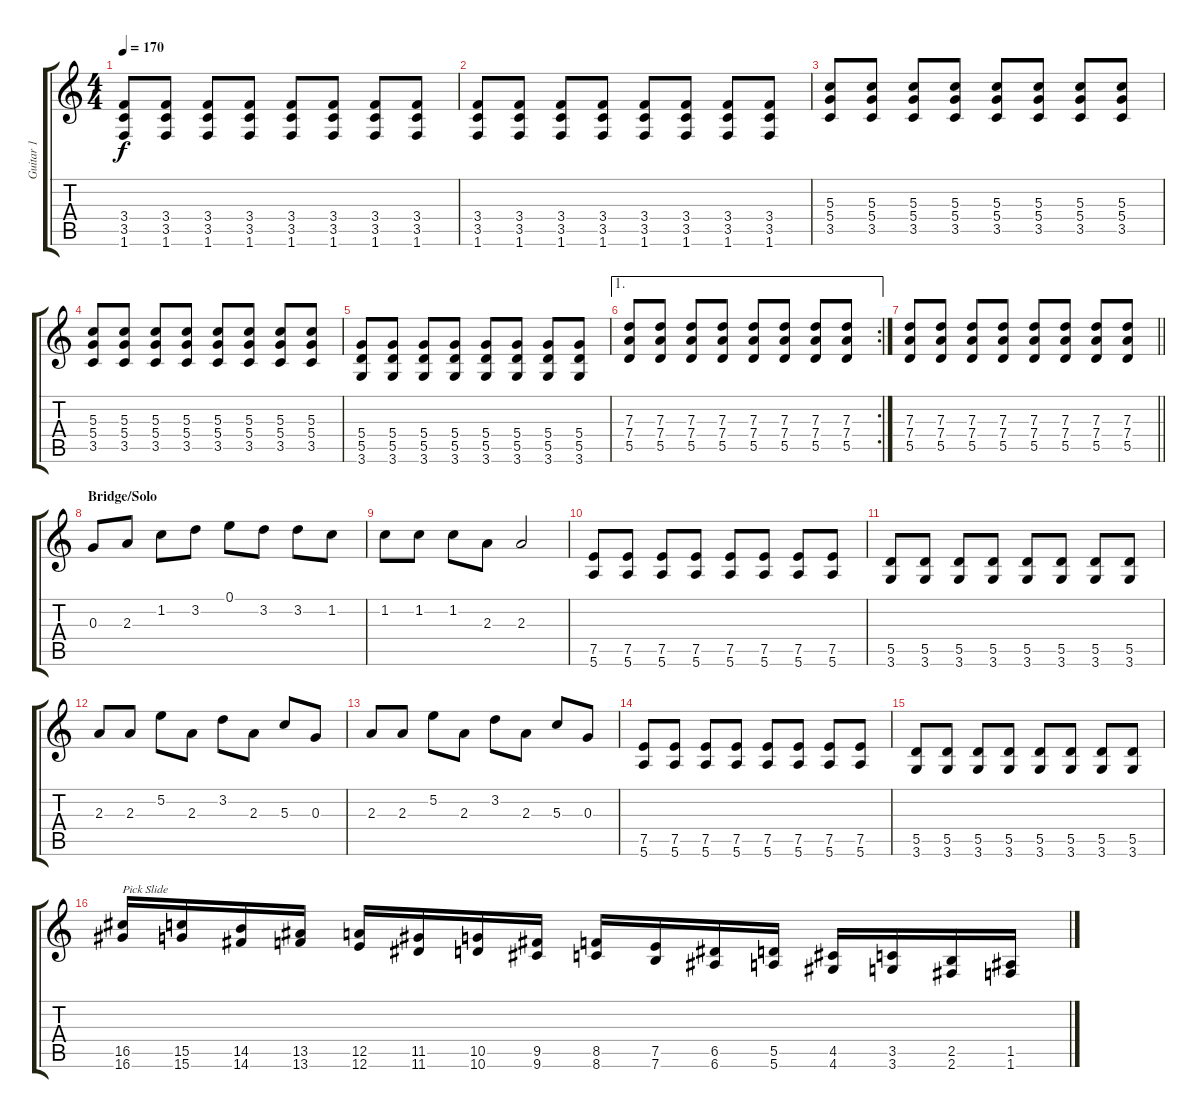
\track ("Guitar 1" "Guitar 1") {instrument distortionguitar}
\staff {score tabs}
\tuning (E4 B3 G3 D3 A2 E2) {hide}
\ts (4 4)
\tempo 170
\clef g2
\ks c
(3.4 3.5 1.6).8{dy f} (3.4 3.5 1.6).8 (3.4 3.5 1.6).8 (3.4 3.5 1.6).8 (3.4 3.5 1.6).8 (3.4 3.5 1.6).8 (3.4 3.5 1.6).8 (3.4 3.5 1.6).8 |
(3.4 3.5 1.6).8 (3.4 3.5 1.6).8 (3.4 3.5 1.6).8 (3.4 3.5 1.6).8 (3.4 3.5 1.6).8 (3.4 3.5 1.6).8 (3.4 3.5 1.6).8 (3.4 3.5 1.6).8 |
(5.3 5.4 3.5).8 (5.3 5.4 3.5).8 (5.3 5.4 3.5).8 (5.3 5.4 3.5).8 (5.3 5.4 3.5).8 (5.3 5.4 3.5).8 (5.3 5.4 3.5).8 (5.3 5.4 3.5).8 |
(5.3 5.4 3.5).8 (5.3 5.4 3.5).8 (5.3 5.4 3.5).8 (5.3 5.4 3.5).8 (5.3 5.4 3.5).8 (5.3 5.4 3.5).8 (5.3 5.4 3.5).8 (5.3 5.4 3.5).8 |
(5.4 5.5 3.6).8 (5.4 5.5 3.6).8 (5.4 5.5 3.6).8 (5.4 5.5 3.6).8 (5.4 5.5 3.6).8 (5.4 5.5 3.6).8 (5.4 5.5 3.6).8 (5.4 5.5 3.6).8 |
\ae 1
\rc 2
(7.3 7.4 5.5).8 (7.3 7.4 5.5).8 (7.3 7.4 5.5).8 (7.3 7.4 5.5).8 (7.3 7.4 5.5).8 (7.3 7.4 5.5).8 (7.3 7.4 5.5).8 (7.3 7.4 5.5).8 |
\barLineRight lightlight
(7.3 7.4 5.5).8 (7.3 7.4 5.5).8 (7.3 7.4 5.5).8 (7.3 7.4 5.5).8 (7.3 7.4 5.5).8 (7.3 7.4 5.5).8 (7.3 7.4 5.5).8 (7.3 7.4 5.5).8 |
\section ("" "Bridge/Solo")
0.3.8{volume 16 balance 8} 2.3.8 1.2.8 3.2.8 0.1.8 3.2.8 3.2.8 1.2.8 |
1.2.8 1.2.8 1.2.8 2.3.8 2.3.2 |
(7.5 5.6).8{volume 13 balance 0} (7.5 5.6).8 (7.5 5.6).8 (7.5 5.6).8 (7.5 5.6).8 (7.5 5.6).8 (7.5 5.6).8 (7.5 5.6).8 |
(5.5 3.6).8 (5.5 3.6).8 (5.5 3.6).8 (5.5 3.6).8 (5.5 3.6).8 (5.5 3.6).8 (5.5 3.6).8 (5.5 3.6).8 |
2.3.8{volume 16 balance 8} 2.3.8 5.2.8 2.3.8 3.2.8 2.3.8 5.3.8 0.3.8 |
2.3.8 2.3.8 5.2.8 2.3.8 3.2.8 2.3.8 5.3.8 0.3.8 |
(7.5 5.6).8{volume 13 balance 0} (7.5 5.6).8 (7.5 5.6).8 (7.5 5.6).8 (7.5 5.6).8 (7.5 5.6).8 (7.5 5.6).8 (7.5 5.6).8 |
(5.5 3.6).8 (5.5 3.6).8 (5.5 3.6).8 (5.5 3.6).8 (5.5 3.6).8 (5.5 3.6).8 (5.5 3.6).8 (5.5 3.6).8 |
(16.5 16.6).16{txt "Pick Slide" volume 16 balance 8 instrument guitarfretnoise} (15.5 15.6).16 (14.5 14.6).16 (13.5 13.6).16 (12.5 12.6).16 (11.5 11.6).16 (10.5 10.6).16 (9.5 9.6).16 (8.5 8.6).16 (7.5 7.6).16 (6.5 6.6).16 (5.5 5.6).16 (4.5 4.6).16 (3.5 3.6).16 (2.5 2.6).16 (1.5 1.6).16
